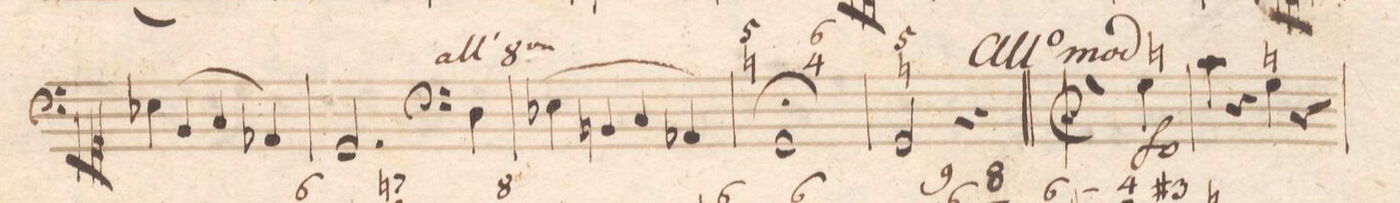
**kern	**fb	**dynam
*I"Organo	*	*
*clefC1	*	*
*k[b-]	*	*
*met(c)	*	*
*M4/4	*	*
(4a-X\	.	.
4e/	.	.
4f/	.	.
4d-X/)	.	.
=48	=48	=48
2.c/	.	.
*clefF4	*	*
4D\	.	.
=49	=49	=49
(4E-X\	.	.
4BB-X/	.	.
4C/	.	.
4AA-X/)	.	.
=50	=50	=50
1GG;	5 n	.
=	=	=
2GG/	5 n	.
4r	.	.
=51	=51	=51
*M2/2	*	*
*met(c|)	*	*
4G\	n	f
=52	=52	=52
4c\	.	.
4r	.	.
4G\	n	.
4r	.	.
=53	=53	=53
*-	*-	*-
